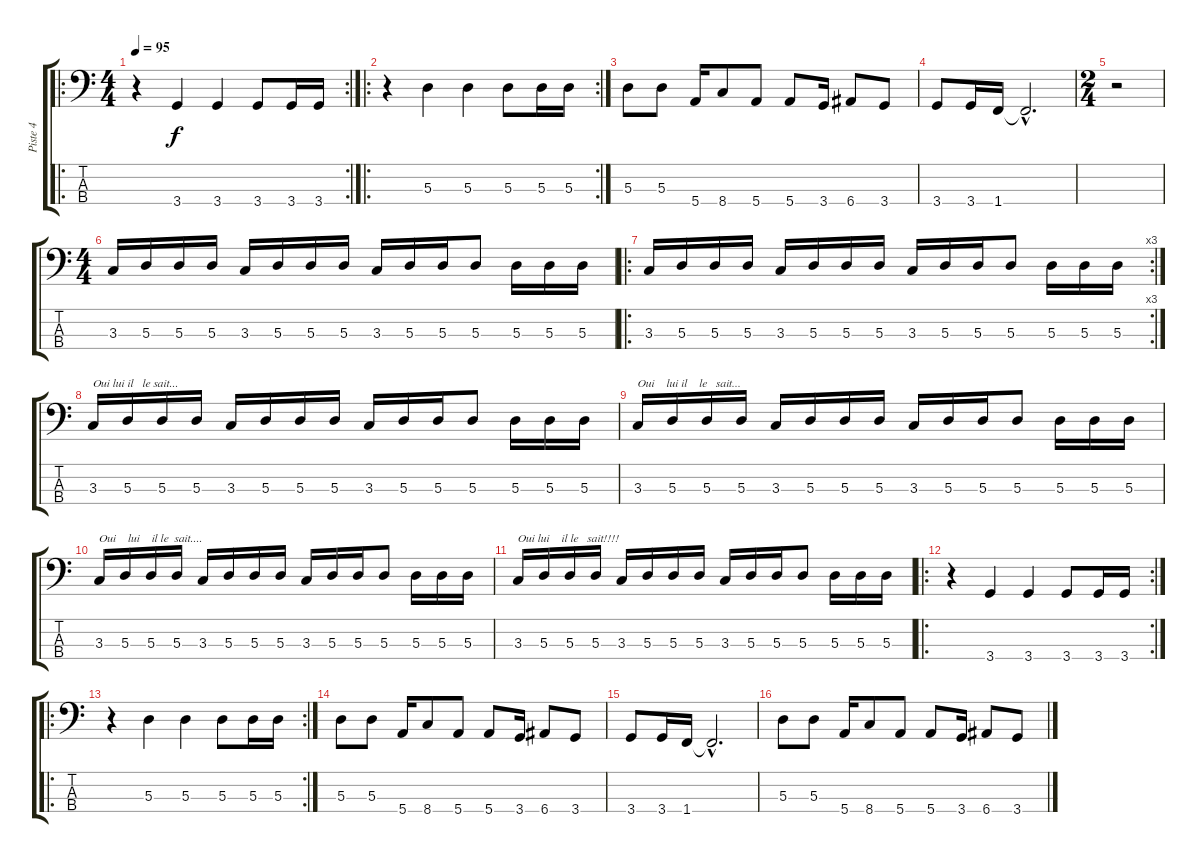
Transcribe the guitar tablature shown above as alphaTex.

\track ("Piste 4" "Piste 4") {instrument acousticbass}
\staff {score tabs}
\tuning (G2 D2 A1 E1) {hide}
\ro
\rc 2
\ts (4 4)
\tempo 95
\clef f4
\ks c
r.4{dy f} 3.4.4 3.4.4 3.4.8 3.4.16 3.4.16 |
\ro
\rc 2
r.4 5.3.4 5.3.4 5.3.8 5.3.16 5.3.16 |
5.3.8 5.3.8 5.4.16 8.4.8 5.4.8 5.4.8 3.4.16 6.4.8 3.4.8 |
3.4.8 3.4.16 1.4.16 1.4{hac t}.2{d} |
\ts (2 4)
r.2 |
\ts (4 4)
3.3.16 5.3.16 5.3.16 5.3.16 3.3.16 5.3.16 5.3.16 5.3.16 3.3.16 5.3.16 5.3.16 5.3.8 5.3.16 5.3.16 5.3.16 |
\ro
\rc 3
3.3.16 5.3.16 5.3.16 5.3.16 3.3.16 5.3.16 5.3.16 5.3.16 3.3.16 5.3.16 5.3.16 5.3.8 5.3.16 5.3.16 5.3.16 |
3.3.16{txt "Oui lui il   le sait..."} 5.3.16 5.3.16 5.3.16 3.3.16 5.3.16 5.3.16 5.3.16 3.3.16 5.3.16 5.3.16 5.3.8 5.3.16 5.3.16 5.3.16 |
3.3.16{txt "Oui    lui il    le   sait..."} 5.3.16 5.3.16 5.3.16 3.3.16 5.3.16 5.3.16 5.3.16 3.3.16 5.3.16 5.3.16 5.3.8 5.3.16 5.3.16 5.3.16 |
3.3.16{txt "Oui    lui    il le  sait...."} 5.3.16 5.3.16 5.3.16 3.3.16 5.3.16 5.3.16 5.3.16 3.3.16 5.3.16 5.3.16 5.3.8 5.3.16 5.3.16 5.3.16 |
3.3.16{txt "Oui lui    il le   sait!!!!"} 5.3.16 5.3.16 5.3.16 3.3.16 5.3.16 5.3.16 5.3.16 3.3.16 5.3.16 5.3.16 5.3.8 5.3.16 5.3.16 5.3.16 |
\ro
\rc 2
r.4 3.4.4 3.4.4 3.4.8 3.4.16 3.4.16 |
\ro
\rc 2
r.4 5.3.4 5.3.4 5.3.8 5.3.16 5.3.16 |
5.3.8 5.3.8 5.4.16 8.4.8 5.4.8 5.4.8 3.4.16 6.4.8 3.4.8 |
3.4.8 3.4.16 1.4.16 1.4{hac t}.2{d} |
5.3.8 5.3.8 5.4.16 8.4.8 5.4.8 5.4.8 3.4.16 6.4.8 3.4.8
